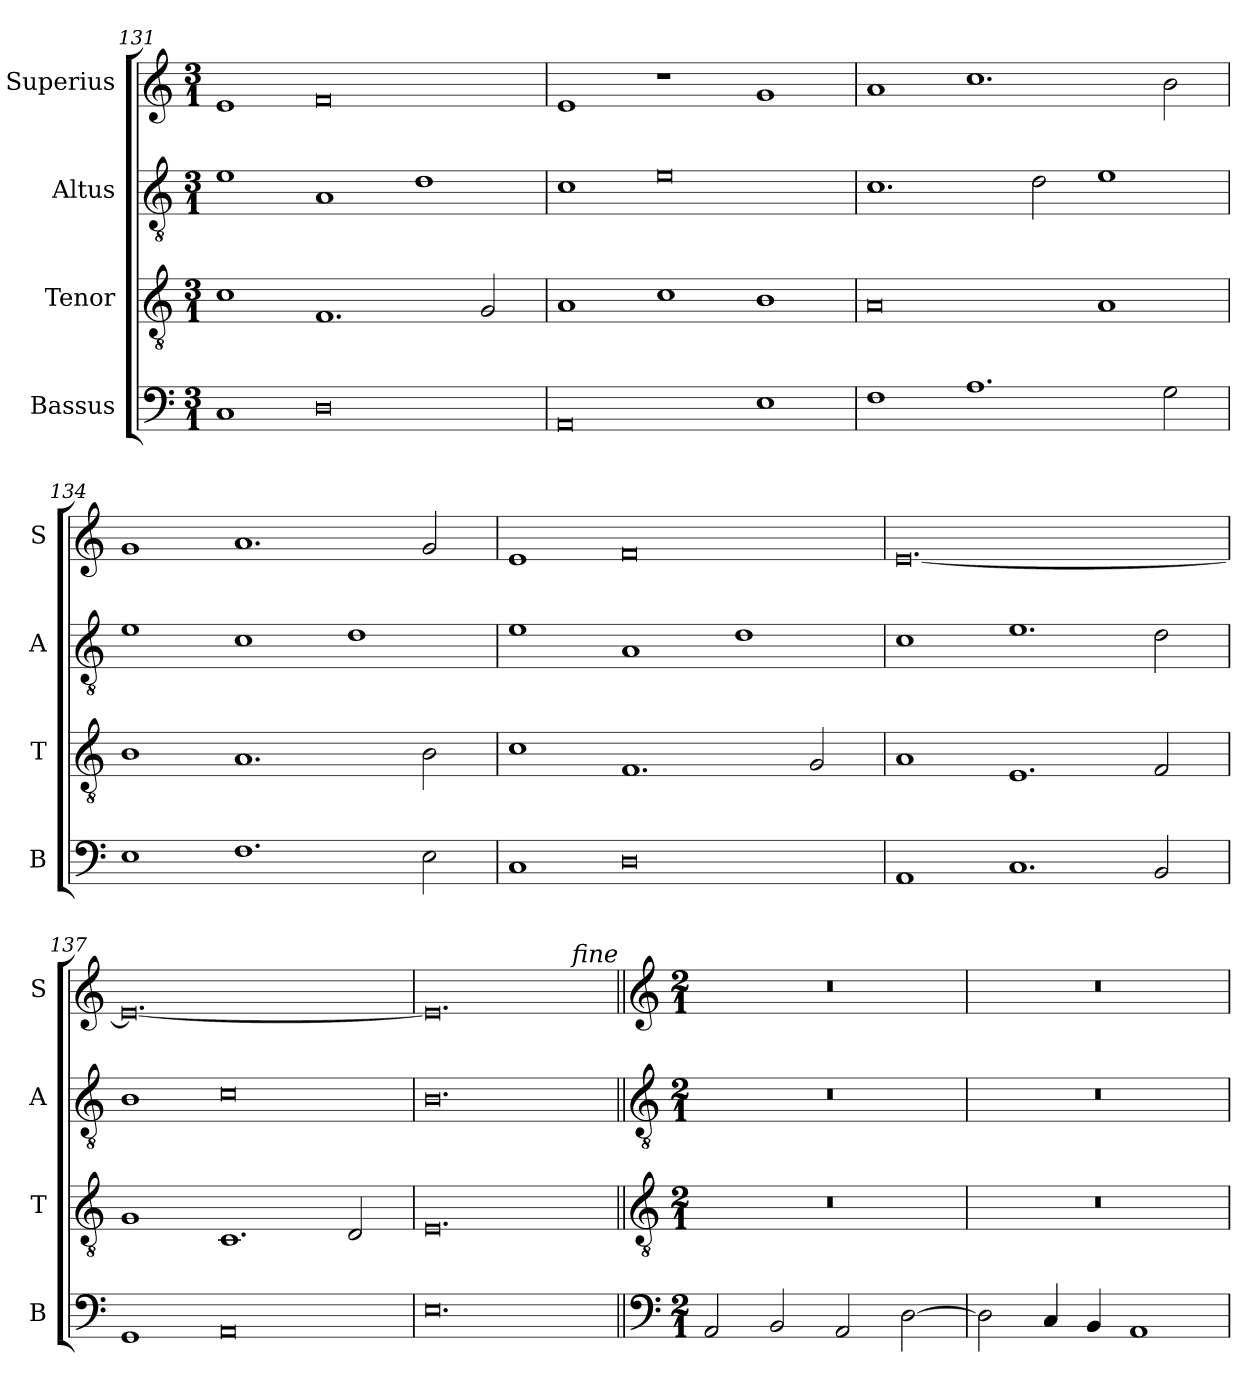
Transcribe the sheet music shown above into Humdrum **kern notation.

**kern	**kern	**kern	**kern
*part4	*part3	*part2	*part1
*staff4	*staff3	*staff2	*staff1
*I"Bassus	*I"Tenor	*I"Altus	*I"Superius
*I'B	*I'T	*I'A	*I'S
*clefF4	*clefGv2	*clefGv2	*clefG2
*k[]	*k[]	*k[]	*k[]
*M3/1	*M3/1	*M3/1	*M3/1
=131	=131	=131	=131
1C	1c	1e	1e
0D	1.F	1A	0f
.	.	1d	.
.	2G/	.	.
=132	=132	=132	=132
0AA	1A	1c	1e
.	1c	0e	1r
1E	1B	.	1g
=133	=133	=133	=133
1F	0A	1.c	1a
1.A	.	.	1.cc
.	.	2d\	.
.	1A	1e	.
2G\	.	.	2b\
=134	=134	=134	=134
1E	1B	1e	1g
1.F	1.A	1c	1.a
.	.	1d	.
2E\	2B\	.	2g/
=135	=135	=135	=135
1C	1c	1e	1e
0D	1.F	1A	0f
.	.	1d	.
.	2G/	.	.
=136	=136	=136	=136
1AA	1A	1c	[0.e
1.C	1.E	1.e	.
2BB/	2F/	2d\	.
=137	=137	=137	=137
1GG	1G	1B	0.e_
0AA	1.C	0c	.
.	2D/	.	.
=138	=138	=138	=138
0.E	0.E	0.B	0.e]
!	!	!	!LO:TX:a:i:rj:t=fine
!!LO:LB:g=z
=139||	=139||	=139||	=139||
*clefF4	*clefGv2	*clefGv2	*clefG2
*k[]	*k[]	*k[]	*k[]
*M2/1	*M2/1	*M2/1	*M2/1
2AA/	0r	0r	0r
2BB/	.	.	.
2AA/	.	.	.
[2D\	.	.	.
=140	=140	=140	=140
2D\]	0r	0r	0r
4C/	.	.	.
4BB/	.	.	.
1AA	.	.	.
=	=	=	=
*-	*-	*-	*-
